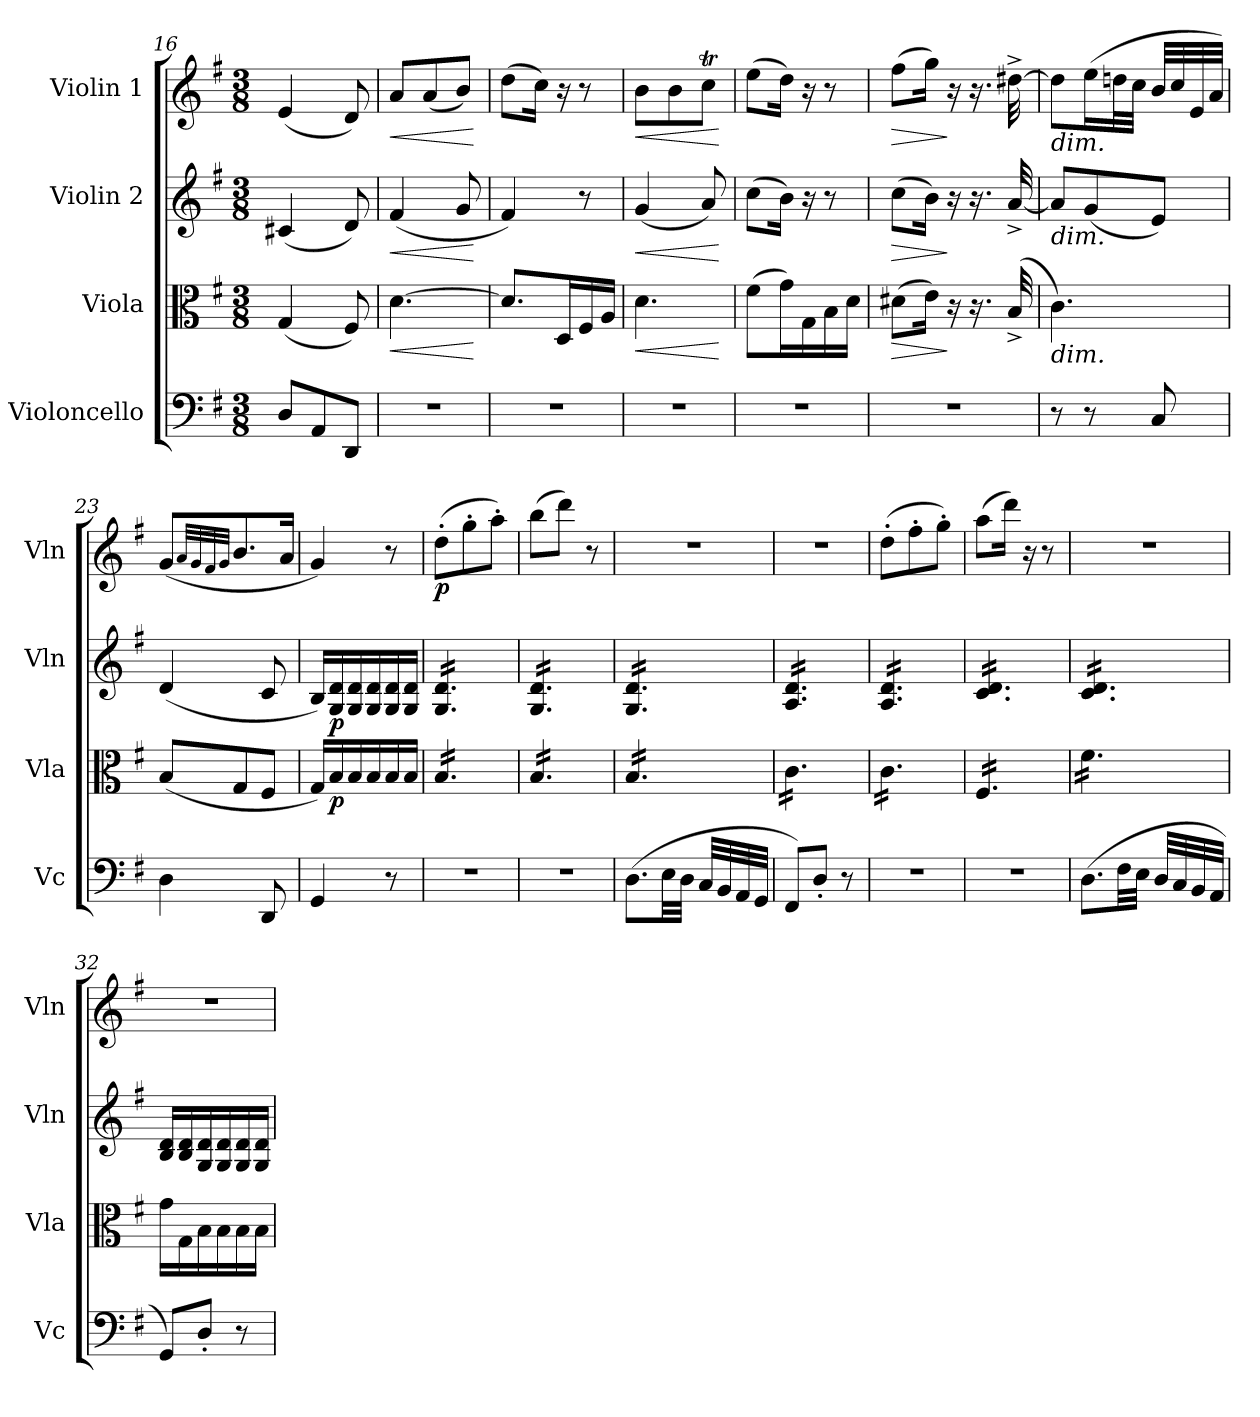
**kern	**kern	**dynam	**kern	**dynam	**kern	**dynam
*part4	*part3	*part3	*part2	*part2	*part1	*part1
*staff4	*staff3	*staff3	*staff2	*staff2	*staff1	*staff1
*I"Violoncello	*I"Viola	*	*I"Violin 2	*	*I"Violin 1	*
*I'Vc	*I'Vla	*	*I'Vln	*	*I'Vln	*
*clefF4	*clefC3	*	*clefG2	*	*clefG2	*
*k[f#]	*k[f#]	*	*k[f#]	*	*k[f#]	*
*M3/8	*M3/8	*	*M3/8	*	*M3/8	*
=16	=16	=16	=16	=16	=16	=16
8D/L	(4G/	.	(4c#X/	.	(4e/	.
8AA/	.	.	.	.	.	.
8DD/J	8F#/)	.	8d/)	.	8d/)	.
=17	=17	=17	=17	=17	=17	=17
!	!	!LO:HP:b	!	!LO:HP:b	!	!LO:HP:b
4.r	[4.d\	<	(4f#/	<	8a/L	<
.	.	.	.	.	(8a/	.
.	.	.	8g/	.	8b/J)	.
.	.	[	.	[	.	[
!!LO:LB:g=z
=18	=18	=18	=18	=18	=18	=18
4.r	8.d/L]	.	4f#/)	.	(8dd\L	.
.	.	.	.	.	16cc\Jk)	.
.	16D/L	.	.	.	16r	.
.	16F#/	.	8r	.	8r	.
.	16A/JJ	.	.	.	.	.
=19	=19	=19	=19	=19	=19	=19
!	!	!LO:HP:b	!	!LO:HP:b	!	!LO:HP:b
4.r	4.d\	<	(4g/	<	8b\L	<
.	.	.	.	.	8b\	.
.	.	.	8a/)	.	8ccT\J	.
.	.	[	.	[	.	[
=20	=20	=20	=20	=20	=20	=20
4.r	(8f#\L	.	(8cc\L	.	(8ee\L	.
.	16g\L)	.	16b\Jk)	.	16dd\Jk)	.
.	16G\	.	16r	.	16r	.
.	16B\	.	8r	.	8r	.
.	16d\JJ	.	.	.	.	.
=21	=21	=21	=21	=21	=21	=21
!	!	!LO:HP:b	!	!LO:HP:b	!	!LO:HP:b
4.r	(8d#X\L	>	(8cc\L	>	(8ff#\L	>
.	16e\Jk)	.	16b\Jk)	.	16gg\Jk)	.
.	16r	]	16r	]	16r	]
.	16.r	.	16.r	.	16.r	.
.	(32B^/	.	[32a^/	.	[32dd#X^\	.
=22	=22	=22	=22	=22	=22	=22
!	!	!	!	!	!LO:TX:b:i:t=dim.	!
!	!	!	!LO:TX:b:i:t=dim.	!	!	!
!	!LO:TX:b:i:t=dim.	!	!	!	!	!
8r	4.c\)	.	8a/L]	.	8dd#\L]	.
8r	.	.	(8g/	.	(16ee\L	.
.	.	.	.	.	32ddn\L	.
.	.	.	.	.	32cc\JJJ	.
8C/	.	.	8e/J)	.	32b/LLL	.
.	.	.	.	.	32cc/	.
.	.	.	.	.	32e/	.
.	.	.	.	.	32a/JJJ)	.
=23	=23	=23	=23	=23	=23	=23
4D\	(8B/L	.	(4d/	.	(8g/L	.
.	.	.	.	.	32qa/LLL	.
.	.	.	.	.	32qg/	.
.	.	.	.	.	32qf#/	.
.	.	.	.	.	32qg/JJJ	.
.	8G/	.	.	.	8.b/	.
8DD/	8F#/J	.	8c/	.	.	.
.	.	.	.	.	16a/Jk	.
=24	=24	=24	=24	=24	=24	=24
4GG/	16G/LL)	.	16B/LL)	.	4g/)	.
!	!	!LO:DY:b	!	!LO:DY:b	!	!
.	16B/	p	16G/ 16d/	p	.	.
.	16B/	.	16G/ 16d/	.	.	.
.	16B/	.	16G/ 16d/	.	.	.
8r	16B/	.	16G/ 16d/	.	8r	.
.	16B/JJ	.	16G/ 16d/JJ	.	.	.
=25	=25	=25	=25	=25	=25	=25
!	!	!	!	!	!	!LO:DY:b
*	*tremolo	*	*	*	*	*
*	*	*	*tremolo	*	*	*
4.r	16B/LL	.	16G/ 16d/LL	.	(8dd'\L	p
.	16B/	.	16G/ 16d/	.	.	.
.	16B/	.	16G/ 16d/	.	8gg'\	.
.	16B/	.	16G/ 16d/	.	.	.
.	16B/	.	16G/ 16d/	.	8aa'\J)	.
.	16B/JJ	.	16G/ 16d/JJ	.	.	.
!!LO:LB:g=z
=26	=26	=26	=26	=26	=26	=26
4.r	16B/LL	.	16G/ 16d/LL	.	(8bb\L	.
.	16B/	.	16G/ 16d/	.	.	.
.	16B/	.	16G/ 16d/	.	8ddd\J)	.
.	16B/	.	16G/ 16d/	.	.	.
.	16B/	.	16G/ 16d/	.	8r	.
.	16B/JJ	.	16G/ 16d/JJ	.	.	.
=27	=27	=27	=27	=27	=27	=27
(8.D\L	16B/LL	.	16G/ 16d/LL	.	4.r	.
.	16B/	.	16G/ 16d/	.	.	.
.	16B/	.	16G/ 16d/	.	.	.
32E\LL	16B/	.	16G/ 16d/	.	.	.
32D\JJJ	.	.	.	.	.	.
32C/LLL	16B/	.	16G/ 16d/	.	.	.
32BB/	.	.	.	.	.	.
32AA/	16B/JJ	.	16G/ 16d/JJ	.	.	.
32GG/JJJ	.	.	.	.	.	.
=28	=28	=28	=28	=28	=28	=28
8FF#/L)	16c\LL	.	16A/ 16d/LL	.	4.r	.
.	16c\	.	16A/ 16d/	.	.	.
8D'/J	16c\	.	16A/ 16d/	.	.	.
.	16c\	.	16A/ 16d/	.	.	.
8r	16c\	.	16A/ 16d/	.	.	.
.	16c\JJ	.	16A/ 16d/JJ	.	.	.
=29	=29	=29	=29	=29	=29	=29
4.r	16c\LL	.	16A/ 16d/LL	.	(8dd'\L	.
.	16c\	.	16A/ 16d/	.	.	.
.	16c\	.	16A/ 16d/	.	8ff#'\	.
.	16c\	.	16A/ 16d/	.	.	.
.	16c\	.	16A/ 16d/	.	8gg'\J)	.
.	16c\JJ	.	16A/ 16d/JJ	.	.	.
=30	=30	=30	=30	=30	=30	=30
4.r	16F#/LL	.	16c/ 16d/LL	.	(8aa\L	.
.	16F#/	.	16c/ 16d/	.	.	.
.	16F#/	.	16c/ 16d/	.	16ddd\Jk)	.
.	16F#/	.	16c/ 16d/	.	16r	.
.	16F#/	.	16c/ 16d/	.	8r	.
.	16F#/JJ	.	16c/ 16d/JJ	.	.	.
=31	=31	=31	=31	=31	=31	=31
(8.D\L	16f#\LL	.	16c/ 16d/LL	.	4.r	.
.	16f#\	.	16c/ 16d/	.	.	.
.	16f#\	.	16c/ 16d/	.	.	.
32F#\LL	16f#\	.	16c/ 16d/	.	.	.
32E\JJJ	.	.	.	.	.	.
32D/LLL	16f#\	.	16c/ 16d/	.	.	.
32C/	.	.	.	.	.	.
32BB/	16f#\JJ	.	16c/ 16d/JJ	.	.	.
*	*	*	*Xtremolo	*	*	*
*	*Xtremolo	*	*	*	*	*
32AA/JJJ	.	.	.	.	.	.
=32	=32	=32	=32	=32	=32	=32
8GG/L)	16g\LL	.	16B/ 16d/LL	.	4.r	.
.	16G\	.	16B/ 16d/	.	.	.
8D'/J	16B\	.	16G/ 16d/	.	.	.
.	16B\	.	16G/ 16d/	.	.	.
8r	16B\	.	16G/ 16d/	.	.	.
.	16B\JJ	.	16G/ 16d/JJ	.	.	.
=	=	=	=	=	=	=
*-	*-	*-	*-	*-	*-	*-
